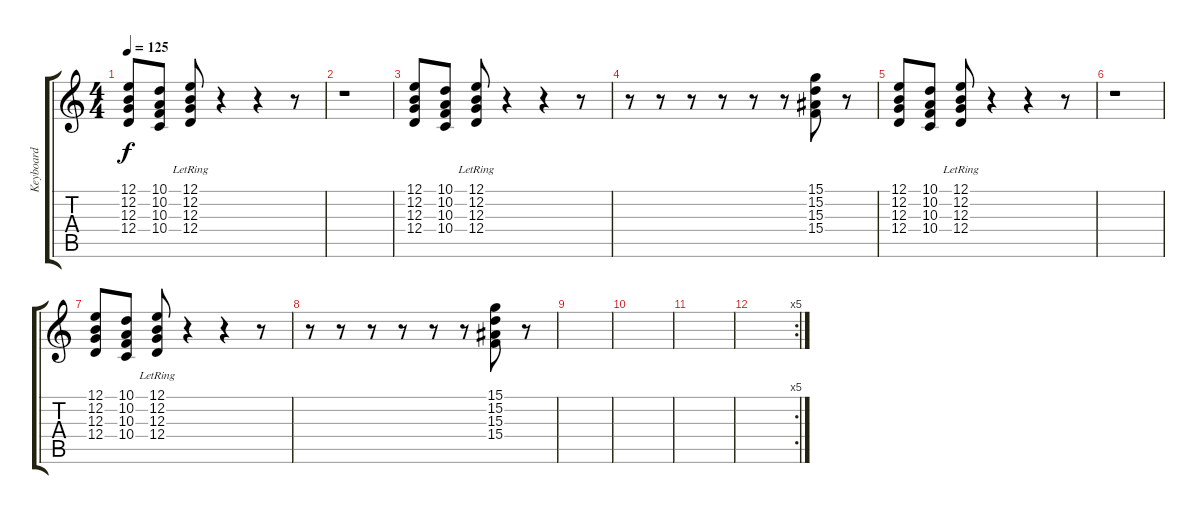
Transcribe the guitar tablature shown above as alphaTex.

\track ("Keyboard" "Keyboard") {instrument tremolostrings}
\staff {score tabs}
\tuning (E4 B3 G3 D3 A2 D2) {hide}
\ts (4 4)
\tempo 125
\clef g2
\ks c
(12.1 12.2 12.3 12.4).8{dy f} (10.1 10.2 10.3 10.4).8 (12.1{lr} 12.2{lr} 12.3{lr} 12.4{lr}).8 r.4 r.4 r.8 |
r.1 |
(12.1 12.2 12.3 12.4).8 (10.1 10.2 10.3 10.4).8 (12.1{lr} 12.2{lr} 12.3{lr} 12.4{lr}).8 r.4 r.4 r.8 |
r.8 r.8 r.8 r.8 r.8 r.8 (15.1 15.2 15.3 15.4).8 r.8 |
(12.1 12.2 12.3 12.4).8 (10.1 10.2 10.3 10.4).8 (12.1{lr} 12.2{lr} 12.3{lr} 12.4{lr}).8 r.4 r.4 r.8 |
r.1 |
(12.1 12.2 12.3 12.4).8 (10.1 10.2 10.3 10.4).8 (12.1{lr} 12.2{lr} 12.3{lr} 12.4{lr}).8 r.4 r.4 r.8 |
r.8 r.8 r.8 r.8 r.8 r.8 (15.1 15.2 15.3 15.4).8 r.8 |
|
|
|
\rc 5
